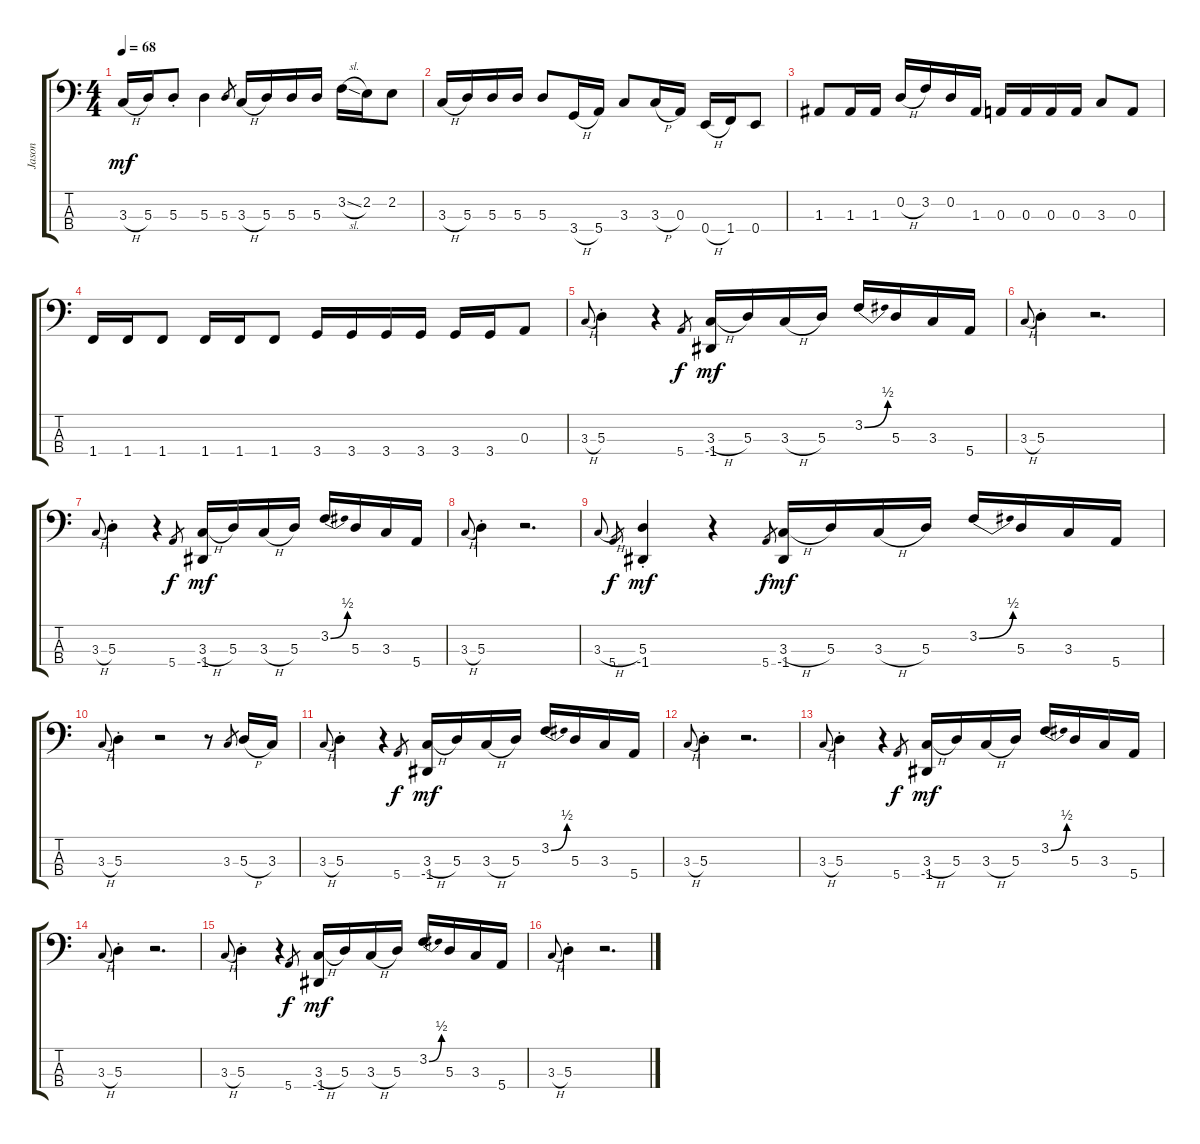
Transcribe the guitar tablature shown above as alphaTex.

\track ("Jason" "Jason") {instrument electricbasspick}
\staff {score tabs}
\tuning (G2 D2 A1 E1) {hide}
\ts (4 4)
\tempo 68
\clef f4
\ks c
3.3{h}.16{dy mf} 5.3.16 5.3{st}.8 5.3.4 5.3.8{gr} 3.3{h}.16 5.3.16 5.3.16 5.3.16 3.2{sl}.16 2.2.16 2.2.8 |
3.3{h}.16 5.3.16 5.3.16 5.3.16 5.3.8 3.4{h}.16 5.4.16 3.3.8 3.3{h}.16 0.3.16 0.4{h}.16 1.4.16 0.4.8 |
1.3.8 1.3.16 1.3.16 0.2{h}.16 3.2.16 0.2.16 1.3.16 0.3.16 0.3.16 0.3.16 0.3.16 3.3.8 0.3.8 |
1.4.16 1.4.16 1.4.8 1.4.16 1.4.16 1.4.8 3.4.16 3.4.16 3.4.16 3.4.16 3.4.16 3.4.16 0.3.8 |
3.3{h}.8{gr onbeat} 5.3{st}.4 r.4 5.4.8{gr dy f} (3.3{h} -1.4).16{dy mf} 5.3.16 3.3{h}.16 5.3.16 3.2{be (bend 0 0 60 2)}.16 5.3.16 3.3.16 5.4.16 |
3.3{h}.8{gr onbeat} 5.3{st}.4 r.2{d} |
3.3{h}.8{gr onbeat} 5.3{st}.4 r.4 5.4.8{gr dy f} (3.3{h} -1.4).16{dy mf} 5.3.16 3.3{h}.16 5.3.16 3.2{be (bend 0 0 60 2)}.16 5.3.16 3.3.16 5.4.16 |
3.3{h}.8{gr onbeat} 5.3{st}.4 r.2{d} |
3.3{h}.16{gr onbeat} 5.4.16{gr dy f} (5.3{st} -1.4).4{dy mf} r.4 5.4.8{gr dy f} (3.3{h} -1.4).16{dy mf} 5.3.16 3.3{h}.16 5.3.16 3.2{be (bend 0 0 60 2)}.16 5.3.16 3.3.16 5.4.16 |
3.3{h}.8{gr onbeat} 5.3{st}.4 r.2 r.8 3.3.8{gr} 5.3{h}.16 3.3.16 |
3.3{h}.8{gr onbeat} 5.3{st}.4 r.4 5.4.8{gr dy f} (3.3{h} -1.4).16{dy mf} 5.3.16 3.3{h}.16 5.3.16 3.2{be (bend 0 0 60 2)}.16 5.3.16 3.3.16 5.4.16 |
3.3{h}.8{gr onbeat} 5.3{st}.4 r.2{d} |
3.3{h}.8{gr onbeat} 5.3{st}.4 r.4 5.4.8{gr dy f} (3.3{h} -1.4).16{dy mf} 5.3.16 3.3{h}.16 5.3.16 3.2{be (bend 0 0 60 2)}.16 5.3.16 3.3.16 5.4.16 |
3.3{h}.8{gr onbeat} 5.3{st}.4 r.2{d} |
3.3{h}.8{gr onbeat} 5.3{st}.4 r.4 5.4.8{gr dy f} (3.3{h} -1.4).16{dy mf} 5.3.16 3.3{h}.16 5.3.16 3.2{be (bend 0 0 60 2)}.16 5.3.16 3.3.16 5.4.16 |
3.3{h}.8{gr onbeat} 5.3{st}.4 r.2{d}
